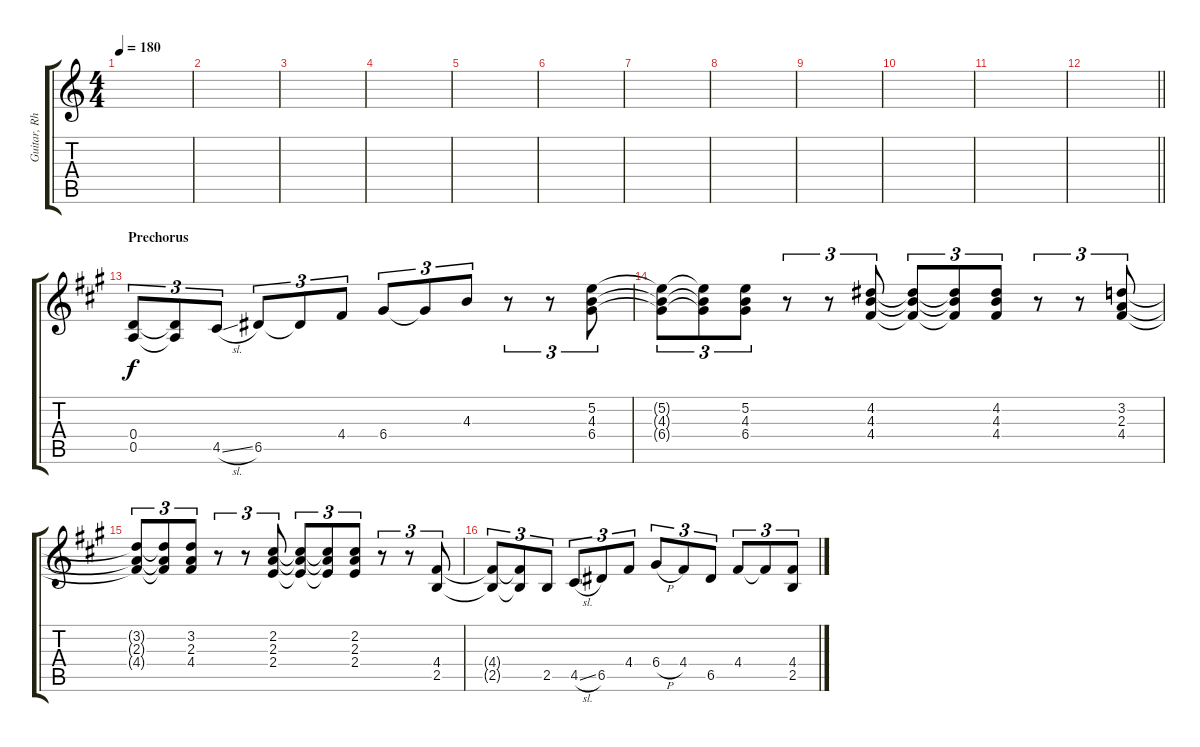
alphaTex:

\track ("Guitar, Rhythm" "Guitar, Rh") {instrument overdrivenguitar}
\staff {score tabs}
\tuning (E4 B3 G3 D3 A2 E2) {hide}
\ts (4 4)
\tempo 180
\clef g2
\ks c
|
|
|
|
|
|
|
|
|
|
|
\barLineRight lightlight
|
\section ("" "Prechorus")
\ks a
(0.4 0.5).8{tu (3 2)} (0.4{t} 0.5{t}).8{tu (3 2)} 4.5{sl}.8{tu (3 2)} 6.5.8{tu (3 2)} 6.5{t}.8{tu (3 2)} 4.4.8{tu (3 2)} 6.4.8{tu (3 2)} 6.4{t}.8{tu (3 2)} 4.3.8{tu (3 2)} r.8{tu (3 2)} r.8{tu (3 2)} (5.2 4.3 6.4).8{tu (3 2)} |
(5.2{t} 4.3{t} 6.4{t}).8{tu (3 2)} (5.2{t} 4.3{t} 6.4{t}).8{tu (3 2)} (5.2 4.3 6.4).8{tu (3 2)} r.8{tu (3 2)} r.8{tu (3 2)} (4.2 4.3 4.4).8{tu (3 2)} (4.2{t} 4.3{t} 4.4{t}).8{tu (3 2)} (4.2{t} 4.3{t} 4.4{t}).8{tu (3 2)} (4.2 4.3 4.4).8{tu (3 2)} r.8{tu (3 2)} r.8{tu (3 2)} (3.2 2.3 4.4).8{tu (3 2)} |
(3.2{t} 2.3{t} 4.4{t}).8{tu (3 2)} (3.2{t} 2.3{t} 4.4{t}).8{tu (3 2)} (3.2 2.3 4.4).8{tu (3 2)} r.8{tu (3 2)} r.8{tu (3 2)} (2.2 2.3 2.4).8{tu (3 2)} (2.2{t} 2.3{t} 2.4{t}).8{tu (3 2)} (2.2{t} 2.3{t} 2.4{t}).8{tu (3 2)} (2.2 2.3 2.4).8{tu (3 2)} r.8{tu (3 2)} r.8{tu (3 2)} (4.4 2.5).8{tu (3 2)} |
(4.4{t} 2.5{t}).8{tu (3 2)} (4.4{t} 2.5{t}).8{tu (3 2)} 2.5.8{tu (3 2)} 4.5{sl}.8{tu (3 2)} 6.5.8{tu (3 2)} 4.4.8{tu (3 2)} 6.4{h}.8{tu (3 2)} 4.4.8{tu (3 2)} 6.5.8{tu (3 2)} 4.4.8{tu (3 2)} 4.4{t}.8{tu (3 2)} (4.4 2.5).8{tu (3 2)}
